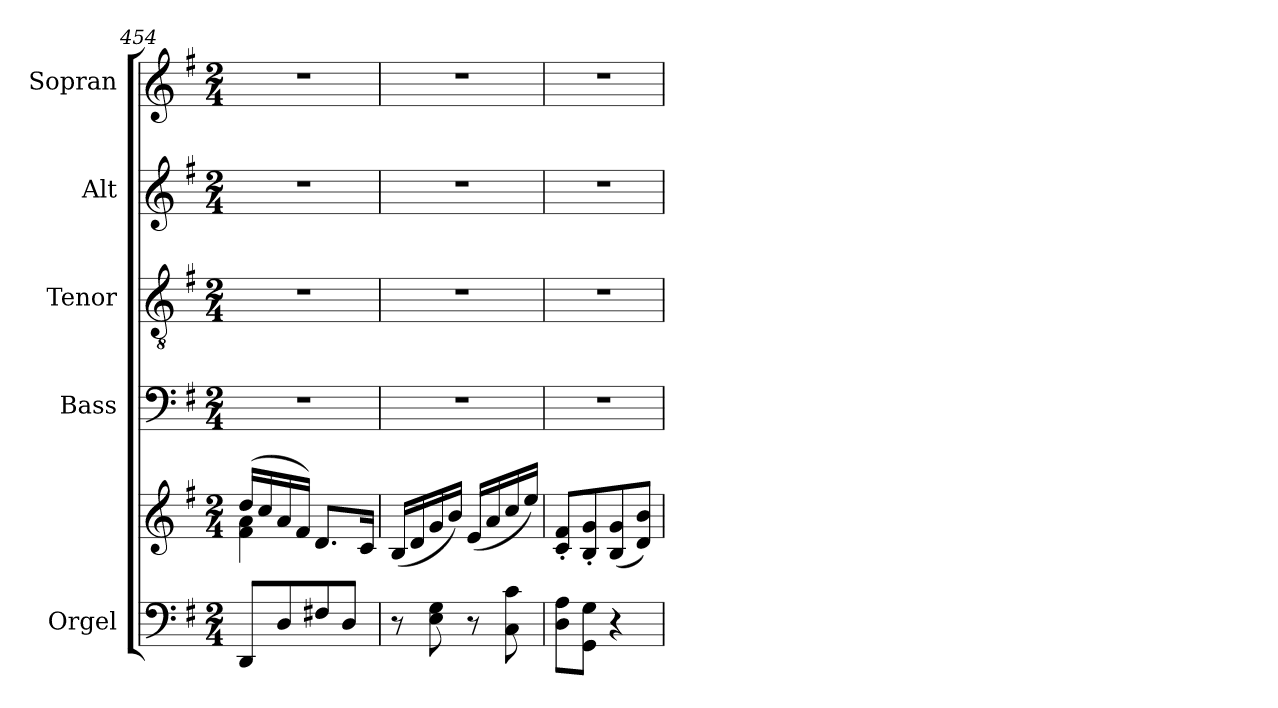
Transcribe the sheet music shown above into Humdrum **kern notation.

**kern	**kern	**kern	**kern	**kern	**kern
*part5	*part5	*part4	*part3	*part2	*part1
*staff6	*staff5	*staff4	*staff3	*staff2	*staff1
*I"Orgel	*	*I"Bass	*I"Tenor	*I"Alt	*I"Sopran
*I'Org.	*	*I'B.	*I'T.	*I'A.	*I'S.
*clefF4	*clefG2	*clefF4	*clefGv2	*clefG2	*clefG2
*k[f#]	*k[f#]	*k[f#]	*k[f#]	*k[f#]	*k[f#]
*G:	*G:	*G:	*G:	*G:	*G:
*M2/4	*M2/4	*M2/4	*M2/4	*M2/4	*M2/4
=454	=454	=454	=454	=454	=454
*	*^	*	*	*	*
8DD/L	(>16dd/LL	4f#\ 4a\	2r	2r	2r	2r
.	16cc/	.	.	.	.	.
8D/	16a/	.	.	.	.	.
.	16f#/JJ)	.	.	.	.	.
8F#X/	8.d/L	4ryy	.	.	.	.
8D/J	.	.	.	.	.	.
.	16c/Jk	.	.	.	.	.
*	*v	*v	*	*	*	*
=455	=455	=455	=455	=455	=455
8r	(<16B/LL	2r	2r	2r	2r
.	16d/	.	.	.	.
8E\ 8G\	16g/	.	.	.	.
.	16b/JJ)	.	.	.	.
8r	(<16e/LL	.	.	.	.
.	16a/	.	.	.	.
8C\ 8c\	16cc/	.	.	.	.
.	16ee/JJ)	.	.	.	.
=456	=456	=456	=456	=456	=456
8D\ 8A\L	8c/'< 8f#/'<L	2r	2r	2r	2r
8GG\ 8G\J	8B/'< 8g/'<	.	.	.	.
4r	(<8B/ 8g/	.	.	.	.
.	8d/ 8b/J)	.	.	.	.
=	=	=	=	=	=
*-	*-	*-	*-	*-	*-
